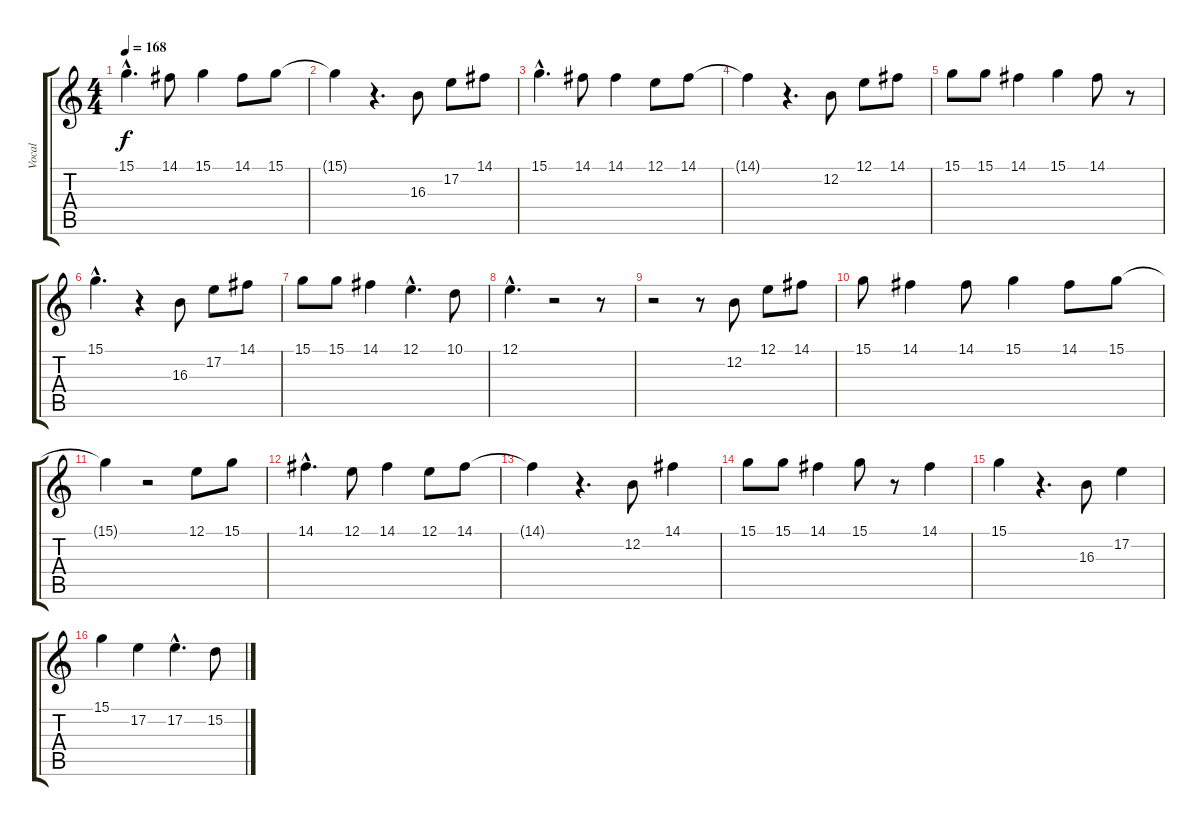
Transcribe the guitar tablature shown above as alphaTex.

\track ("Vocal" "Vocal") {instrument tenorsax}
\staff {score tabs}
\tuning (E4 B3 G3 D3 A2 E2) {hide}
\ts (4 4)
\tempo 168
\clef g2
\ks c
15.1{hac}.4{d dy f} 14.1.8 15.1.4 14.1.8 15.1.8 |
15.1{t}.4 r.4{d} 16.3.8 17.2.8 14.1.8 |
15.1{hac}.4{d} 14.1.8 14.1.4 12.1.8 14.1.8 |
14.1{t}.4 r.4{d} 12.2.8 12.1.8 14.1.8 |
15.1.8 15.1.8 14.1.4 15.1.4 14.1.8 r.8 |
15.1{hac}.4{d} r.4 16.3.8 17.2.8 14.1.8 |
15.1.8 15.1.8 14.1.4 12.1{hac}.4{d} 10.1.8 |
12.1{hac}.4{d} r.2 r.8 |
r.2 r.8 12.2.8 12.1.8 14.1.8 |
15.1.8 14.1.4 14.1.8 15.1.4 14.1.8 15.1.8 |
15.1{t}.4 r.2 12.1.8 15.1.8 |
14.1{hac}.4{d} 12.1.8 14.1.4 12.1.8 14.1.8 |
14.1{t}.4 r.4{d} 12.2.8 14.1.4 |
15.1.8 15.1.8 14.1.4 15.1.8 r.8 14.1.4 |
15.1.4 r.4{d} 16.3.8 17.2.4 |
15.1.4 17.2.4 17.2{hac}.4{d} 15.2.8
